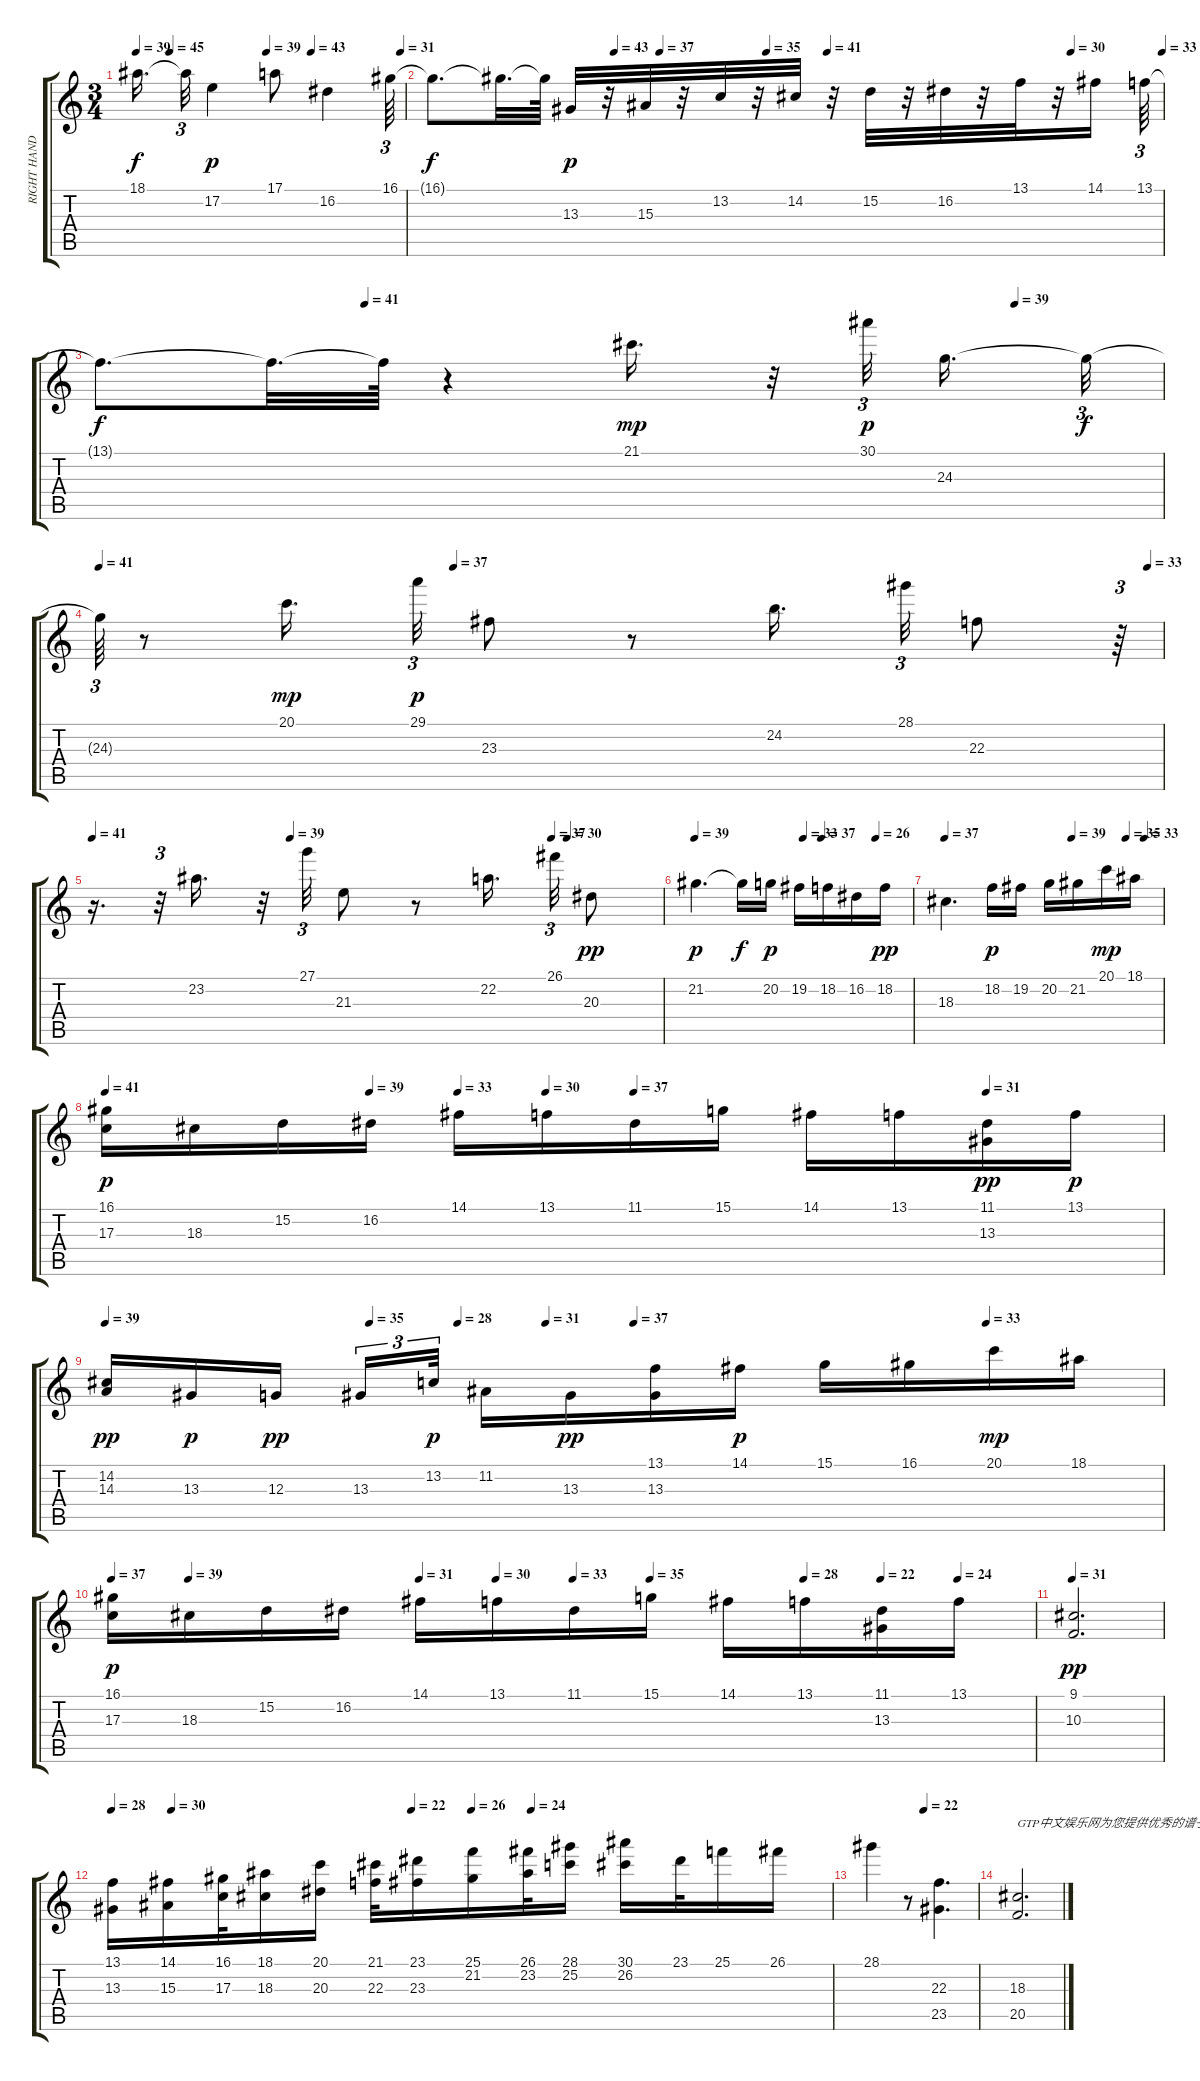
\track ("RIGHT HAND" "RIGHT HAND") {instrument brightacousticpiano}
\staff {score tabs}
\tuning (E4 B3 G3 D3 A2 E2) {hide}
\ts (3 4)
\tempo 39
\tempo (45 0.125)
\tempo (39 0.4861111111111111)
\tempo (43 0.6527777777777778)
\tempo (31 0.9861111111111112)
\clef g2
\ks c
18.1{t}.16{d dy f} 18.1{t}.32{tu (3 2)} 17.2.4{dy p} 17.1.8 16.2.4 16.1.64{tu (3 2)} |
\tempo (43 0.25)
\tempo (37 0.3125)
\tempo (35 0.4583333333333333)
\tempo (41 0.5416666666666666)
\tempo (30 0.875)
\tempo (33 1)
16.1{t}.8{d dy f} 16.1{t}.32{d} 16.1{t}.64 13.3.32{dy p} r.32 15.3.32 r.32 13.2.32 r.32 14.2.32 r.32 15.2.32 r.32 16.2.32 r.32 13.1.32 r.32 14.1.16 13.1.64{tu (3 2)} |
\tempo (41 0.25)
\tempo (39 0.8611111111111112)
13.1{t}.8{d dy f} 13.1{t}.32{d} 13.1{t}.64 r.4 21.1.16{d dy mp} r.32 30.1.32{tu (3 2) dy p beam splitsecondary} 24.3.16{d} 24.3{t}.32{tu (3 2) dy f} |
\tempo 41
\tempo (37 0.3333333333333333)
\tempo (33 0.9861111111111112)
24.3{t}.64{tu (3 2)} r.8 20.1.16{d dy mp} 29.1.32{tu (3 2) dy p} 23.3.8 r.8 24.2.16{d beam splitsecondary} 28.1.32{tu (3 2)} 22.3.8 r.64{tu (3 2)} |
\tempo 41
\tempo (39 0.3472222222222222)
\tempo (37 0.8055555555555556)
\tempo (30 0.8333333333333334)
r.16{d} r.32{tu (3 2)} 23.2.16{d} r.32 27.1.32{tu (3 2)} 21.3.8 r.8 22.2.16{d beam splitsecondary} 26.1.32{tu (3 2)} 20.3.8{dy pp} |
\tempo 39
\tempo (33 0.5)
\tempo (37 0.5833333333333334)
\tempo (26 0.8333333333333334)
21.2.4{d dy p} 21.2{t}.16{dy f} 20.2.16{dy p} 19.2.16 18.2.16 16.2.16 18.2.16{dy pp} |
\tempo 37
\tempo (39 0.5833333333333334)
\tempo (35 0.8333333333333334)
\tempo (33 0.9166666666666666)
18.3.4{d} 18.2.16{dy p} 19.2.16 20.2.16 21.2.16 20.1.16{dy mp} 18.1.16 |
\tempo 41
\tempo (39 0.25)
\tempo (33 0.3333333333333333)
\tempo (30 0.4166666666666667)
\tempo (37 0.5)
\tempo (31 0.8333333333333334)
(16.1 17.3).16{dy p} 18.3.16 15.2.16 16.2.16 14.1.16 13.1.16 11.1.16 15.1.16 14.1.16 13.1.16 (11.1 13.3).16{dy pp} 13.1.16{dy p} |
\tempo 39
\tempo (35 0.25)
\tempo (28 0.3333333333333333)
\tempo (31 0.4166666666666667)
\tempo (37 0.5)
\tempo (33 0.8333333333333334)
(14.2 14.3).16{dy pp} 13.3.16{dy p} 12.3.16{dy pp beam splitsecondary} 13.3.16{tu (3 2)} 13.2.32{tu (3 2) dy p} 11.2.16 13.3.16{dy pp} (13.1 13.3).16 14.1.16{dy p} 15.1.16 16.1.16 20.1.16{dy mp} 18.1.16 |
\tempo 37
\tempo (39 0.08333333333333333)
\tempo (31 0.3333333333333333)
\tempo (30 0.4166666666666667)
\tempo (33 0.5)
\tempo (35 0.5833333333333334)
\tempo (28 0.75)
\tempo (22 0.8333333333333334)
\tempo (24 0.9166666666666666)
(16.1 17.3).16{dy p} 18.3.16 15.2.16 16.2.16 14.1.16 13.1.16 11.1.16 15.1.16 14.1.16 13.1.16 (11.1 13.3).16 13.1.16 |
\tempo 31
(9.1 10.3).2{d dy pp} |
\tempo 28
\tempo (30 0.08333333333333333)
\tempo (22 0.4166666666666667)
\tempo (26 0.5)
\tempo (24 0.5833333333333334)
(13.1 13.3).16 (14.1 15.3).16 (16.1 17.3).32 (18.1 18.3).16 (20.1 20.3).16 (21.1 22.3).32 (23.1 23.3).16 (25.1 21.2).16 (26.1 23.2).32 (28.1 25.2).16 (30.1 26.2).16 23.1.32 25.1.16 26.1.16 |
\tempo (22 0.5)
28.1.4 r.8 (22.3 23.5).4{d} |
(18.3 20.5).2{d txt "GTP中文娱乐网为您提供优秀的谱子"}
